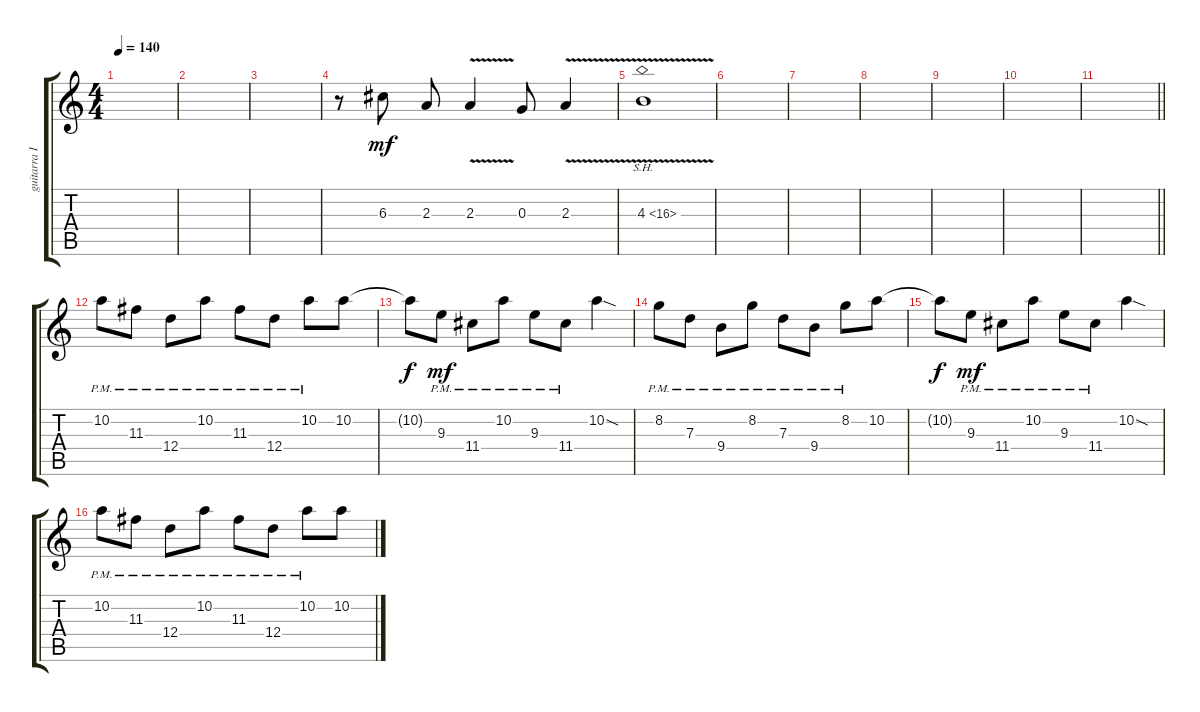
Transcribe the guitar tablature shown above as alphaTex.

\track ("guitarra I [solista]" "guitarra I") {instrument overdrivenguitar}
\staff {score tabs}
\tuning (E4 B3 G3 D3 A2 E2) {hide}
\ts (4 4)
\tempo 140
\clef g2
\ks c
|
|
|
r.8 6.3.8{dy mf} 2.3.8 2.3{v}.4 0.3.8 2.3{v}.4 |
4.3{sh 12 v}.1 |
|
|
|
|
|
\barLineRight lightlight
|
10.2{pm}.8 11.3{pm}.8 12.4{pm}.8 10.2{pm}.8 11.3{pm}.8 12.4{pm}.8 10.2{pm}.8 10.2.8 |
10.2{t}.8{dy f} 9.3{pm}.8{dy mf} 11.4{pm}.8 10.2{pm}.8 9.3{pm}.8 11.4{pm}.8 10.2{sod}.4 |
8.2{pm}.8 7.3{pm}.8 9.4{pm}.8 8.2{pm}.8 7.3{pm}.8 9.4{pm}.8 8.2{pm}.8 10.2.8 |
10.2{t}.8{dy f} 9.3{pm}.8{dy mf} 11.4{pm}.8 10.2{pm}.8 9.3{pm}.8 11.4{pm}.8 10.2{sod}.4 |
10.2{pm}.8 11.3{pm}.8 12.4{pm}.8 10.2{pm}.8 11.3{pm}.8 12.4{pm}.8 10.2{pm}.8 10.2.8
